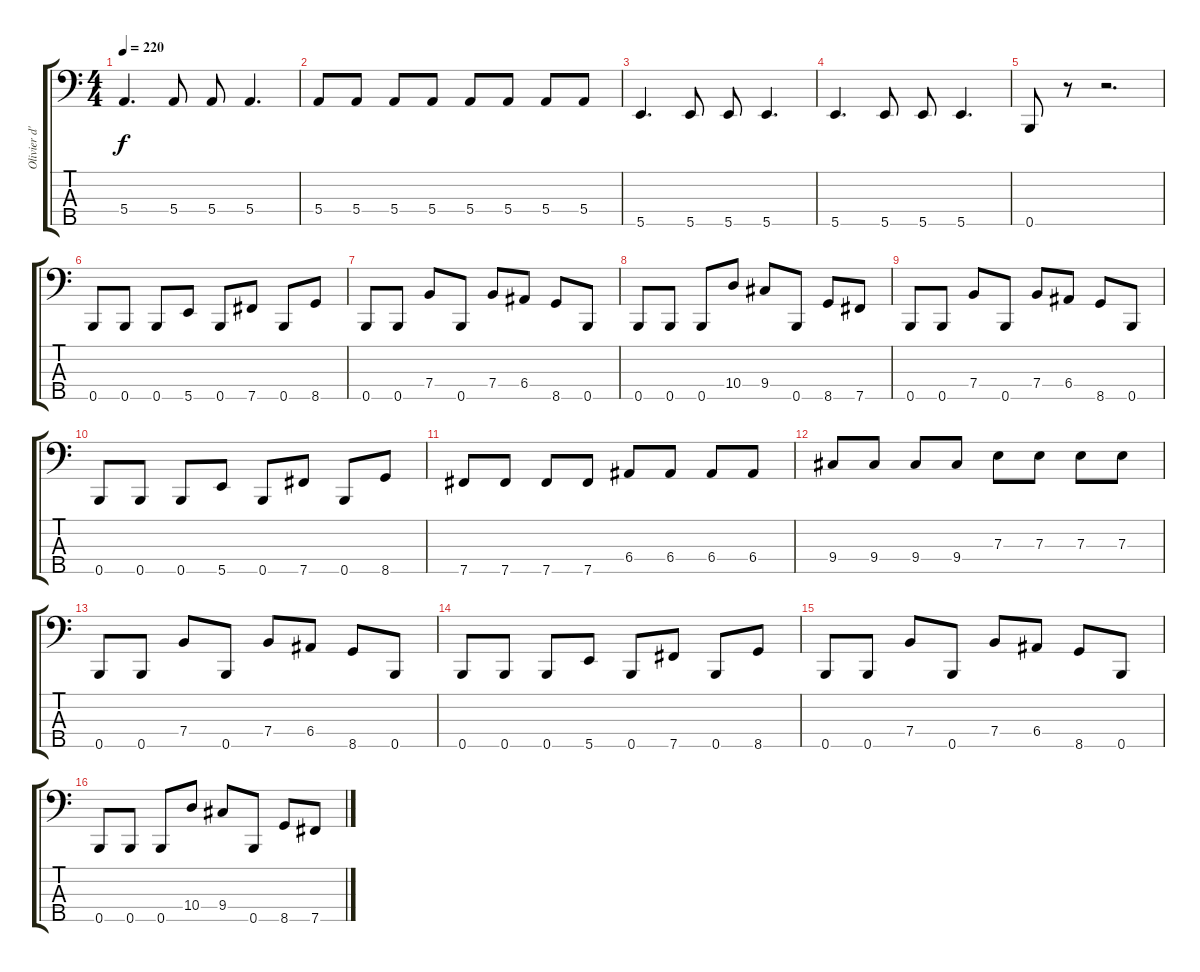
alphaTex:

\track ("Olivier d'Aries (Bass)" "Olivier d'") {instrument electricbassfinger}
\staff {score tabs}
\tuning (G2 D2 A1 E1 B0) {hide}
\ts (4 4)
\tempo 220
\clef f4
\ks c
5.4.4{d dy f} 5.4.8 5.4.8 5.4.4{d} |
5.4.8 5.4.8 5.4.8 5.4.8 5.4.8 5.4.8 5.4.8 5.4.8 |
5.5.4{d} 5.5.8 5.5.8 5.5.4{d} |
5.5.4{d} 5.5.8 5.5.8 5.5.4{d} |
0.5.8 r.8 r.2{d} |
0.5.8 0.5.8 0.5.8 5.5.8 0.5.8 7.5.8 0.5.8 8.5.8 |
0.5.8 0.5.8 7.4.8 0.5.8 7.4.8 6.4.8 8.5.8 0.5.8 |
0.5.8 0.5.8 0.5.8 10.4.8 9.4.8 0.5.8 8.5.8 7.5.8 |
0.5.8 0.5.8 7.4.8 0.5.8 7.4.8 6.4.8 8.5.8 0.5.8 |
0.5.8 0.5.8 0.5.8 5.5.8 0.5.8 7.5.8 0.5.8 8.5.8 |
7.5.8 7.5.8 7.5.8 7.5.8 6.4.8 6.4.8 6.4.8 6.4.8 |
9.4.8 9.4.8 9.4.8 9.4.8 7.3.8 7.3.8 7.3.8 7.3.8 |
0.5.8 0.5.8 7.4.8 0.5.8 7.4.8 6.4.8 8.5.8 0.5.8 |
0.5.8 0.5.8 0.5.8 5.5.8 0.5.8 7.5.8 0.5.8 8.5.8 |
0.5.8 0.5.8 7.4.8 0.5.8 7.4.8 6.4.8 8.5.8 0.5.8 |
0.5.8 0.5.8 0.5.8 10.4.8 9.4.8 0.5.8 8.5.8 7.5.8
